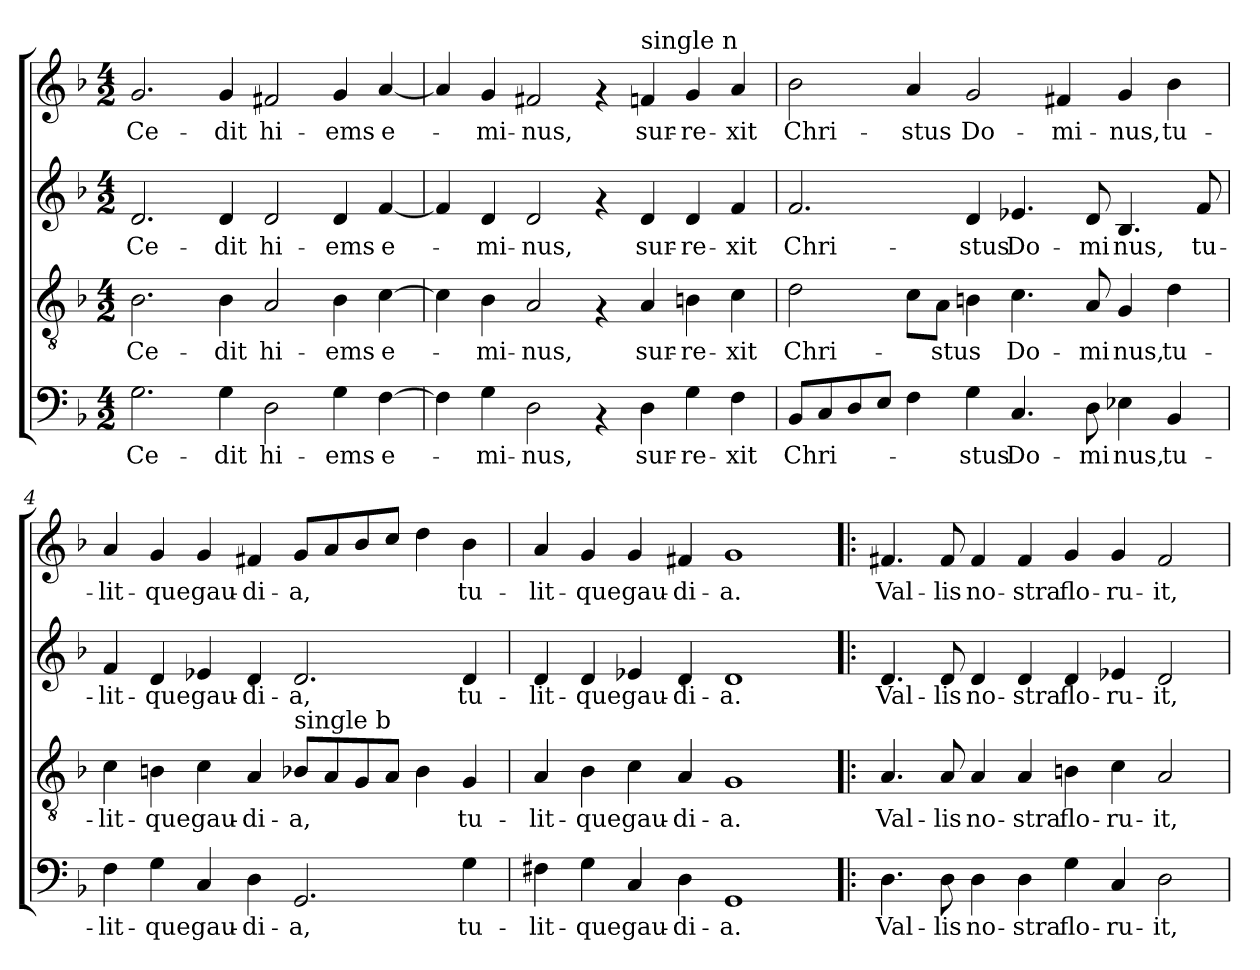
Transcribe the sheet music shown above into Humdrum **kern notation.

**kern	**text	**kern	**text	**kern	**text	**kern	**text
*part4	*part4	*part3	*part3	*part2	*part2	*part1	*part1
*staff4	*staff4	*staff3	*staff3	*staff2	*staff2	*staff1	*staff1
!!LO:PB:g=z
*clefF4	*	*clefGv2	*	*clefG2	*	*clefG2	*
*k[b-]	*	*k[b-]	*	*k[b-]	*	*k[b-]	*
*F:	*	*F:	*	*F:	*	*F:	*
*M4/2	*	*M4/2	*	*M4/2	*	*M4/2	*
=1	=1	=1	=1	=1	=1	=1	=1
!	!LO:LY:b	!	!LO:LY:b	!	!LO:LY:b	!	!LO:LY:b
2.G\	Ce-	2.B-\	Ce-	2.d/	Ce-	2.g/	Ce-
!	!LO:LY:b	!	!LO:LY:b	!	!LO:LY:b	!	!LO:LY:b
4G\	-dit	4B-\	-dit	4d/	-dit	4g/	-dit
!	!LO:LY:b	!	!LO:LY:b	!	!LO:LY:b	!	!LO:LY:b
2D\	hi-	2A/	hi-	2d/	hi-	2f#X/	hi-
!	!LO:LY:b	!	!LO:LY:b	!	!LO:LY:b	!	!LO:LY:b
4G\	-ems	4B-\	-ems	4d/	-ems	4g/	-ems
!	!LO:LY:b	!	!LO:LY:b	!	!LO:LY:b	!	!LO:LY:b
[>4F\	e-	[>4c\	e-	[<4f/	e-	[<4a/	e-
=2	=2	=2	=2	=2	=2	=2	=2
4F\]	.	4c\]	.	4f/]	.	4a/]	.
!	!LO:LY:b	!	!LO:LY:b	!	!LO:LY:b	!	!LO:LY:b
4G\	-mi-	4B-\	-mi-	4d/	-mi-	4g/	-mi-
!	!LO:LY:b	!	!LO:LY:b	!	!LO:LY:b	!	!LO:LY:b
2D\	-nus,	2A/	-nus,	2d/	-nus,	2f#X/	-nus,
4rAA	.	4rF	.	4rf	.	4rf	.
!	!	!	!	!	!	!LO:TX:a:t=single n	!
!	!LO:LY:b	!	!LO:LY:b	!	!LO:LY:b	!	!LO:LY:b
4D\	sur-	4A/	sur-	4d/	sur-	4f/	sur-
!	!LO:LY:b	!	!LO:LY:b	!	!LO:LY:b	!	!LO:LY:b
4G\	-re-	4Bn\	-re-	4d/	-re-	4g/	-re-
!	!LO:LY:b	!	!LO:LY:b	!	!LO:LY:b	!	!LO:LY:b
4F\	-xit	4c\	-xit	4f/	-xit	4a/	-xit
=3	=3	=3	=3	=3	=3	=3	=3
!	!LO:LY:b	!	!LO:LY:b	!	!LO:LY:b	!	!LO:LY:b
8BB-/L	Chri-	2d\	Chri-	2.f/	Chri-	2b-\	Chri-
8C/	.	.	.	.	.	.	.
8D/	.	.	.	.	.	.	.
8E/J	.	.	.	.	.	.	.
!	!	!	!	!	!	!	!LO:LY:b
4F\	.	8c\L	.	.	.	4a/	-stus
!	!	!	!LO:LY:b	!	!	!	!
.	.	8A\J	-stus	.	.	.	.
!	!LO:LY:b	!	!	!	!LO:LY:b	!	!LO:LY:b
4G\	-stus	4Bn\	.	4d/	-stus	2g/	Do-
!	!LO:LY:b	!	!LO:LY:b	!	!LO:LY:b	!	!
4.C/	Do-	4.c\	Do-	4.e-X/	Do-	.	.
!	!	!	!	!	!	!	!LO:LY:b
.	.	.	.	.	.	4f#X/	-mi-
!	!LO:LY:b	!	!LO:LY:b	!	!LO:LY:b	!	!
8D\	-mi	8A/	-mi	8d/	-mi	.	.
!	!LO:LY:b	!	!LO:LY:b	!	!LO:LY:b	!	!LO:LY:b
4E-X\	nus,	4G/	nus,	4.B-/	nus,	4g/	-nus,
!	!LO:LY:b	!	!LO:LY:b	!	!	!	!LO:LY:b
4BB-/	tu-	4d\	tu-	.	.	4b-\	tu-
!	!	!	!	!	!LO:LY:b	!	!
.	.	.	.	8f/	tu-	.	.
!!LO:LB:g=z
=4	=4	=4	=4	=4	=4	=4	=4
!	!LO:LY:b	!	!LO:LY:b	!	!LO:LY:b	!	!LO:LY:b
4F\	-lit-	4c\	-lit-	4f/	-lit-	4a/	-lit-
!	!LO:LY:b	!	!LO:LY:b	!	!LO:LY:b	!	!LO:LY:b
4G\	-que	4Bn\	-que	4d/	-que	4g/	-que
!	!LO:LY:b	!	!LO:LY:b	!	!LO:LY:b	!	!LO:LY:b
4C/	gau-	4c\	gau-	4e-X/	gau-	4g/	gau-
!	!LO:LY:b	!	!LO:LY:b	!	!LO:LY:b	!	!LO:LY:b
4D\	-di-	4A/	-di-	4d/	-di-	4f#X/	-di-
!	!	!LO:TX:a:t=single b	!	!	!	!	!
!	!LO:LY:b	!	!LO:LY:b	!	!LO:LY:b	!	!LO:LY:b
2.GG/	-a,	8B-/L	-a,	2.d/	-a,	8g/L	-a,
.	.	8A/	.	.	.	8a/	.
.	.	8G/	.	.	.	8b-/	.
.	.	8A/J	.	.	.	8cc/J	.
.	.	4B-\	.	.	.	4dd\	.
!	!LO:LY:b	!	!LO:LY:b	!	!LO:LY:b	!	!LO:LY:b
4G\	tu-	4G/	tu-	4d/	tu-	4b-\	tu-
=5	=5	=5	=5	=5	=5	=5	=5
!	!LO:LY:b	!	!LO:LY:b	!	!LO:LY:b	!	!LO:LY:b
4F#X\	-lit-	4A/	-lit-	4d/	-lit-	4a/	-lit-
!	!LO:LY:b	!	!LO:LY:b	!	!LO:LY:b	!	!LO:LY:b
4G\	-que	4B-\	-que	4d/	-que	4g/	-que
!	!LO:LY:b	!	!LO:LY:b	!	!LO:LY:b	!	!LO:LY:b
4C/	gau-	4c\	gau-	4e-X/	gau-	4g/	gau-
!	!LO:LY:b	!	!LO:LY:b	!	!LO:LY:b	!	!LO:LY:b
4D\	-di-	4A/	-di-	4d/	-di-	4f#X/	-di-
!	!LO:LY:b	!	!LO:LY:b	!	!LO:LY:b	!	!LO:LY:b
1GG	-a.	1G	-a.	1d	-a.	1g	-a.
=6!|:	=6!|:	=6!|:	=6!|:	=6!|:	=6!|:	=6!|:	=6!|:
!	!LO:LY:b	!	!LO:LY:b	!	!LO:LY:b	!	!LO:LY:b
4.D\	Val-	4.A/	Val-	4.d/	Val-	4.f#X/	Val-
!	!LO:LY:b	!	!LO:LY:b	!	!LO:LY:b	!	!LO:LY:b
8D\	-lis	8A/	-lis	8d/	-lis	8f#/	-lis
!	!LO:LY:b	!	!LO:LY:b	!	!LO:LY:b	!	!LO:LY:b
4D\	no-	4A/	no-	4d/	no-	4f#/	no-
!	!LO:LY:b	!	!LO:LY:b	!	!LO:LY:b	!	!LO:LY:b
4D\	-stra	4A/	-stra	4d/	-stra	4f#/	-stra
!	!LO:LY:b	!	!LO:LY:b	!	!LO:LY:b	!	!LO:LY:b
4G\	flo-	4Bn\	flo-	4d/	flo-	4g/	flo-
!	!LO:LY:b	!	!LO:LY:b	!	!LO:LY:b	!	!LO:LY:b
4C/	-ru-	4c\	-ru-	4e-X/	-ru-	4g/	-ru-
!	!LO:LY:b	!	!LO:LY:b	!	!LO:LY:b	!	!LO:LY:b
2D\	-it,	2A/	-it,	2d/	-it,	2f#/	-it,
=	=	=	=	=	=	=	=
*-	*-	*-	*-	*-	*-	*-	*-
